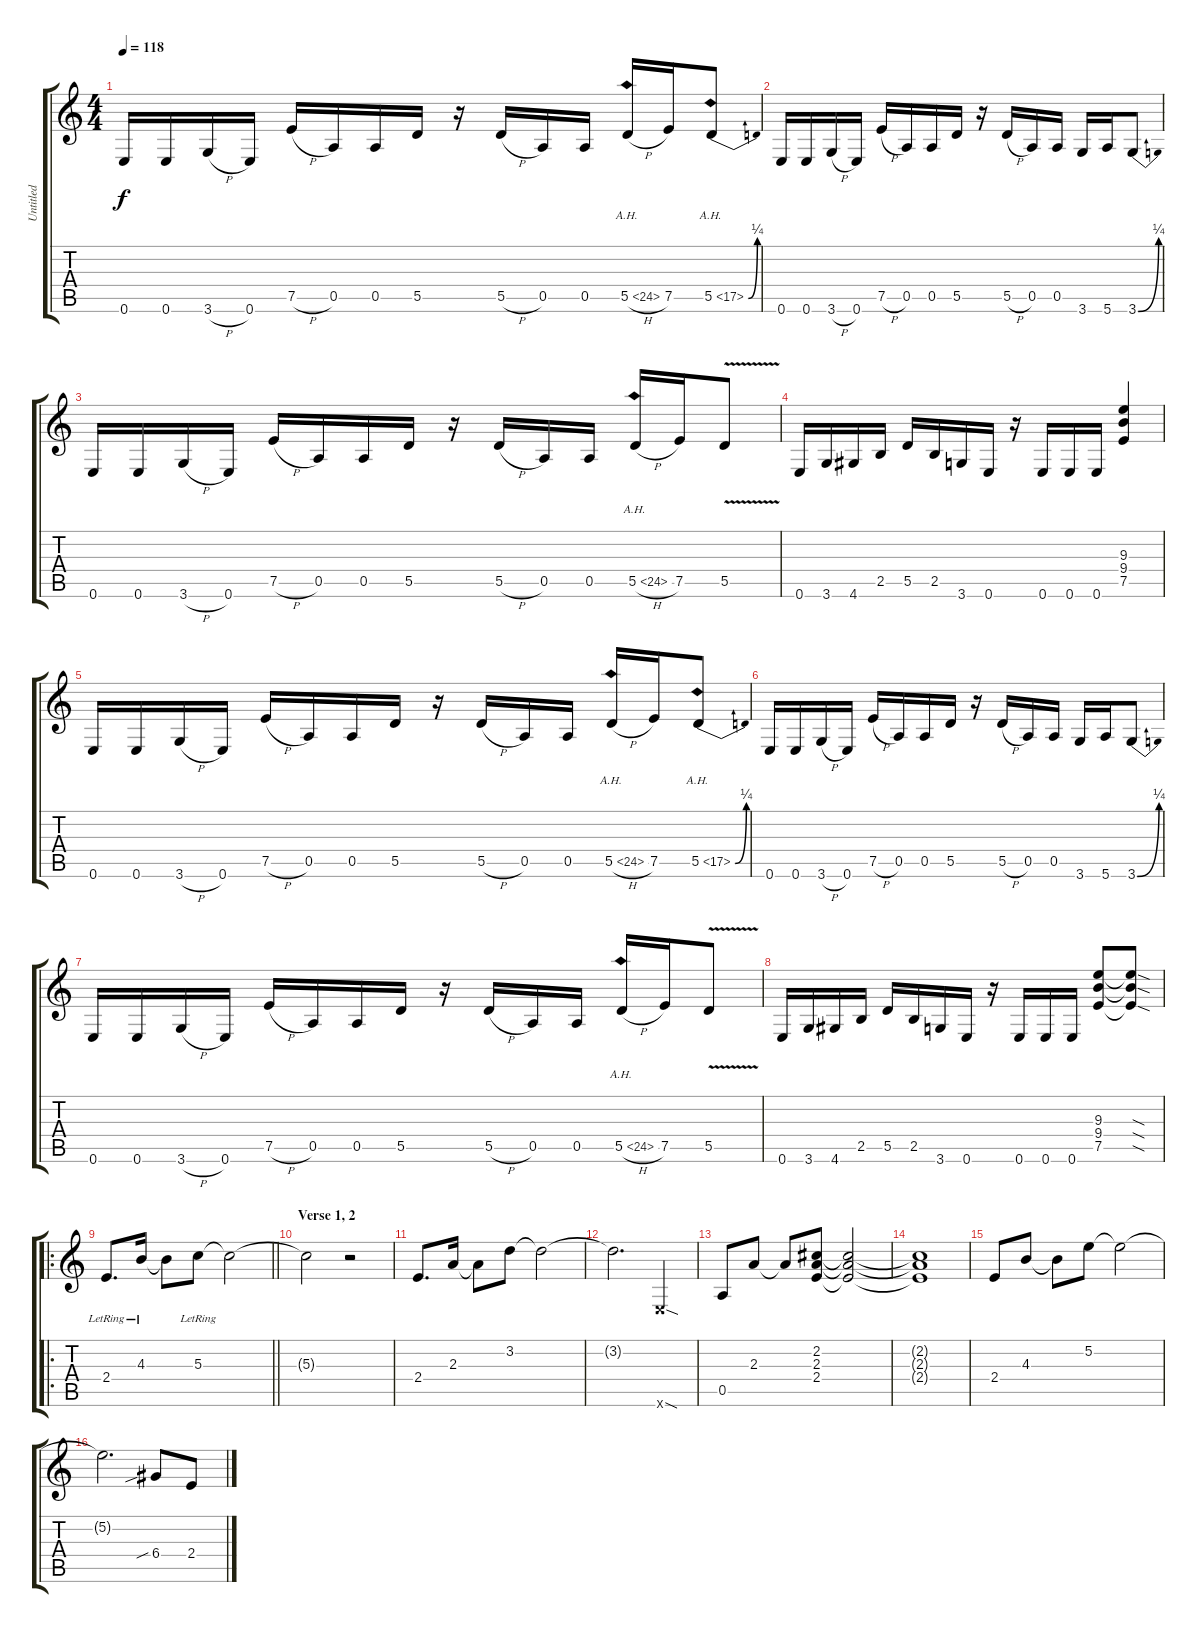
\track ("Untitled" "Untitled") {instrument distortionguitar}
\staff {score tabs}
\tuning (E4 B3 G3 D3 A2 E2) {hide}
\ts (4 4)
\tempo 118
\clef g2
\ks c
0.6.16{dy f instrument distortionguitar} 0.6.16 3.6{h}.16 0.6.16 7.5{h}.16 0.5.16 0.5.16 5.5.16 r.16 5.5{h}.16 0.5.16 0.5.16 5.5{ah 19 h}.16 7.5.16 5.5{be (bend 0 0 60 1) ah 12}.8 |
0.6.16 0.6.16 3.6{h}.16 0.6.16 7.5{h}.16 0.5.16 0.5.16 5.5.16 r.16 5.5{h}.16 0.5.16 0.5.16 3.6.16 5.6.16 3.6{be (bend 0 0 60 1)}.8 |
0.6.16 0.6.16 3.6{h}.16 0.6.16 7.5{h}.16 0.5.16 0.5.16 5.5.16 r.16 5.5{h}.16 0.5.16 0.5.16 5.5{ah 19 h}.16 7.5.16 5.5{v}.8 |
0.6.16 3.6.16 4.6.16 2.5.16 5.5.16 2.5.16 3.6.16 0.6.16 r.16 0.6.16 0.6.16 0.6.16 (9.3 9.4 7.5).4 |
0.6.16 0.6.16 3.6{h}.16 0.6.16 7.5{h}.16 0.5.16 0.5.16 5.5.16 r.16 5.5{h}.16 0.5.16 0.5.16 5.5{ah 19 h}.16 7.5.16 5.5{be (bend 0 0 60 1) ah 12}.8 |
0.6.16 0.6.16 3.6{h}.16 0.6.16 7.5{h}.16 0.5.16 0.5.16 5.5.16 r.16 5.5{h}.16 0.5.16 0.5.16 3.6.16 5.6.16 3.6{be (bend 0 0 60 1)}.8 |
0.6.16 0.6.16 3.6{h}.16 0.6.16 7.5{h}.16 0.5.16 0.5.16 5.5.16 r.16 5.5{h}.16 0.5.16 0.5.16 5.5{ah 19 h}.16 7.5.16 5.5{v}.8 |
0.6.16 3.6.16 4.6.16 2.5.16 5.5.16 2.5.16 3.6.16 0.6.16 r.16 0.6.16 0.6.16 0.6.16 (9.3 9.4 7.5).8 (9.3{sod t} 9.4{sod t} 7.5{sod t}).8 |
\ro
\barLineRight lightlight
2.4{lr}.8{d} 4.3{lr}.16 4.3{t}.8 5.3{lr}.8 5.3{t}.2 |
\section ("" "Verse 1, 2")
5.3{t}.2 r.2 |
2.4.8{d} 2.3.16 2.3{t}.8 3.2.8 3.2{t}.2 |
3.2{t}.2{d} 0.6{sod x}.4 |
0.5.8 2.3.8 2.3{t}.8 (2.2 2.3 2.4).8 (2.2{t} 2.3{t} 2.4{t}).2 |
(2.2{t} 2.3{t} 2.4{t}).1 |
2.4.8 4.3.8 4.3{t}.8 5.2.8 5.2{t}.2 |
5.2{t}.2{d} 6.4{sib}.8 2.4.8
